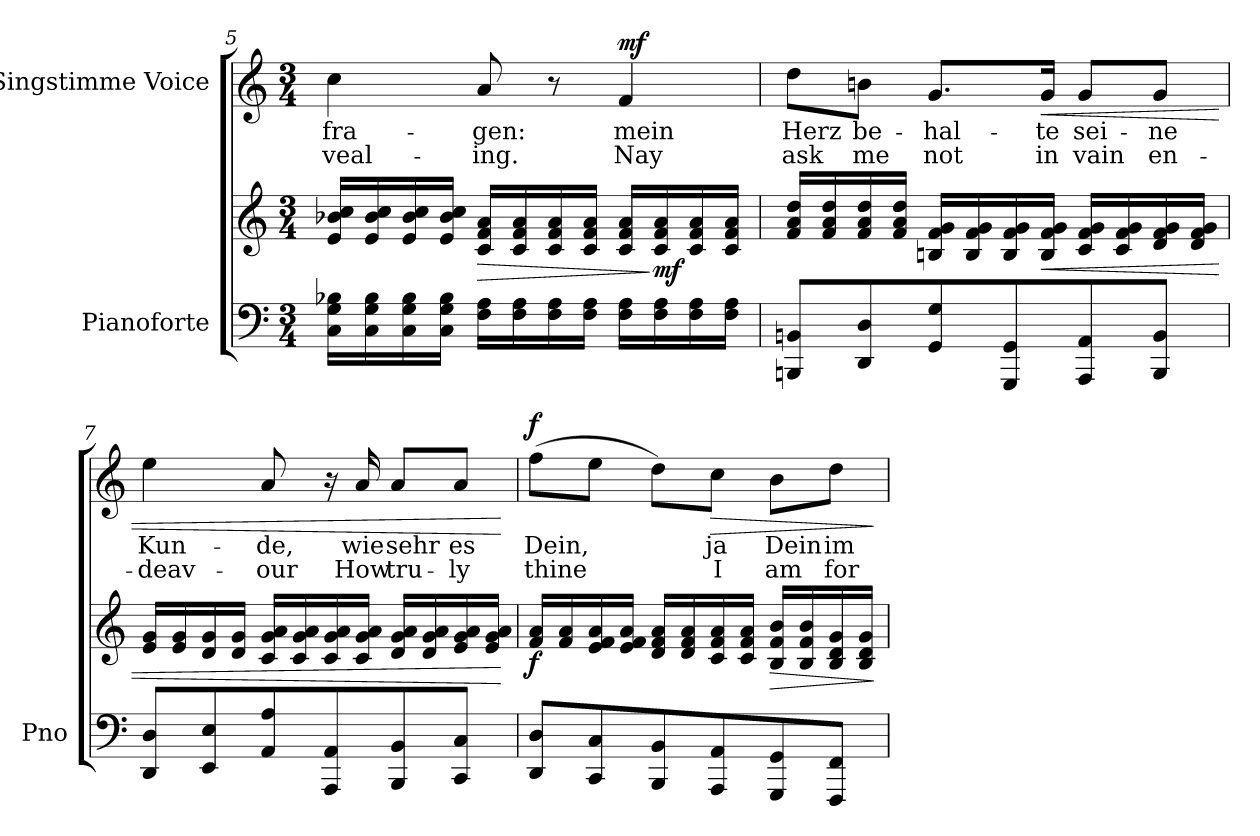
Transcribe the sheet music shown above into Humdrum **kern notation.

**kern	**kern	**dynam	**kern	**text	**text	**dynam
*part2	*part2	*part2	*part1	*part1	*part1	*part1
*staff3	*staff2	*staff2/3	*staff1	*staff1	*staff1	*staff1
*I"Pianoforte	*	*	*I"Singstimme Voice	*	*	*
*I'Pno	*	*	*	*	*	*
*clefF4	*clefG2	*	*clefG2	*	*	*
*k[]	*k[]	*	*k[]	*	*	*
*M3/4	*M3/4	*	*M3/4	*	*	*
=5	=5	=5	=5	=5	=5	=5
!	!	!	!	!LO:LY:b	!LO:LY:b	!
16C\ 16G\ 16B-X\LL	16e/ 16b-X/ 16cc/LL	.	4cc\	fra-	-veal-	.
16C\ 16G\ 16B-\	16e/ 16b-/ 16cc/	.	.	.	.	.
16C\ 16G\ 16B-\	16e/ 16b-/ 16cc/	.	.	.	.	.
16C\ 16G\ 16B-\JJ	16e/ 16b-/ 16cc/JJ	.	.	.	.	.
!	!	!LO:HP:b	!	!LO:LY:b	!LO:LY:b	!
16F\ 16A\LL	16c/ 16f/ 16a/LL	>	8a/	-gen:	-ing.	.
16F\ 16A\	16c/ 16f/ 16a/	.	.	.	.	.
16F\ 16A\	16c/ 16f/ 16a/	.	8r	.	.	.
16F\ 16A\JJ	16c/ 16f/ 16a/JJ	.	.	.	.	.
!	!	!	!	!LO:LY:b	!LO:LY:b	!LO:DY:a
16F\ 16A\LL	16c/ 16f/ 16a/LL	.	4f/	mein	Nay	mf
!	!	!LO:DY:n=1:b	!	!	!	!
16F\ 16A\	16c/ 16f/ 16a/	] mf	.	.	.	.
16F\ 16A\	16c/ 16f/ 16a/	.	.	.	.	.
16F\ 16A\JJ	16c/ 16f/ 16a/JJ	.	.	.	.	.
!!LO:LB:g=z
=6	=6	=6	=6	=6	=6	=6
!	!	!	!	!LO:LY:b	!LO:LY:b	!
8BBBn/ 8BBn/L	16f/ 16a/ 16dd/LL	.	8dd\L	Herz	ask	.
.	16f/ 16a/ 16dd/	.	.	.	.	.
!	!	!	!	!LO:LY:b	!LO:LY:b	!
8DD/ 8D/	16f/ 16a/ 16dd/	.	8bn\J	be-	me	.
.	16f/ 16a/ 16dd/JJ	.	.	.	.	.
!	!	!	!	!LO:LY:b	!LO:LY:b	!
8GG/ 8G/	16Bn/ 16f/ 16g/LL	.	8.g/L	-hal-	not	.
.	16B/ 16f/ 16g/	.	.	.	.	.
8GGG/ 8GG/	16B/ 16f/ 16g/	.	.	.	.	.
!	!	!LO:HP:b	!	!LO:LY:b	!LO:LY:b	!LO:HP:b
.	16B/ 16f/ 16g/JJ	<	16g/Jk	-te	in	<
!	!	!	!	!LO:LY:b	!LO:LY:b	!
8AAA/ 8AA/	16c/ 16f/ 16g/LL	.	8g/L	sei-	vain	.
.	16c/ 16f/ 16g/	.	.	.	.	.
!	!	!	!	!LO:LY:b	!LO:LY:b	!
8BBB/ 8BB/J	16d/ 16f/ 16g/	.	8g/J	-ne	en-	.
.	16d/ 16f/ 16g/JJ	.	.	.	.	.
=7	=7	=7	=7	=7	=7	=7
!	!	!	!	!LO:LY:b	!LO:LY:b	!
8DD/ 8D/L	16e/ 16g/LL	.	4ee\	Kun-	-deav-	.
.	16e/ 16g/	.	.	.	.	.
8EE/ 8E/	16d/ 16g/	.	.	.	.	.
.	16d/ 16g/JJ	.	.	.	.	.
!	!	!	!	!LO:LY:b	!LO:LY:b	!
8AA/ 8A/	16c/ 16g/ 16a/LL	.	8a/	-de,	-our	.
.	16c/ 16g/ 16a/	.	.	.	.	.
8AAA/ 8AA/	16c/ 16g/ 16a/	.	16r	.	.	.
!	!	!	!	!LO:LY:b	!LO:LY:b	!
.	16c/ 16g/ 16a/JJ	.	16a/	wie	How	.
!	!	!	!	!LO:LY:b	!LO:LY:b	!
8BBB/ 8BB/	16d/ 16g/ 16a/LL	.	8a/L	sehr	tru-	.
.	16d/ 16g/ 16a/	.	.	.	.	.
!	!	!	!	!LO:LY:b	!LO:LY:b	!
8CC/ 8C/J	16e/ 16g/ 16a/	.	8a/J	es	-ly	.
.	16e/ 16g/ 16a/JJ	.	.	.	.	.
.	.	[	.	.	.	[
=8	=8	=8	=8	=8	=8	=8
!	!	!LO:DY:b	!	!LO:LY:b	!LO:LY:b	!LO:DY:a
8DD/ 8D/L	16f/ 16a/LL	f	(>8ff\L	Dein,	thine	f
.	16f/ 16a/	.	.	.	.	.
8CC/ 8C/	16e/ 16f/ 16a/	.	8ee\J	.	.	.
.	16e/ 16f/ 16a/JJ	.	.	.	.	.
8BBB/ 8BB/	16d/ 16f/ 16a/LL	.	8dd\L)	.	.	.
.	16d/ 16f/ 16a/	.	.	.	.	.
!	!	!	!	!LO:LY:b	!LO:LY:b	!LO:HP:b
8AAA/ 8AA/	16c/ 16f/ 16a/	.	8cc\J	ja	I	>
.	16c/ 16f/ 16a/JJ	.	.	.	.	.
!	!	!LO:HP:b	!	!LO:LY:b	!LO:LY:b	!
8GGG/ 8GG/	16B/ 16f/ 16b/LL	>	8b\L	Dein	am	.
.	16B/ 16f/ 16b/	.	.	.	.	.
!	!	!	!	!LO:LY:b	!LO:LY:b	!
8FFF/ 8FF/J	16B/ 16d/ 16g/	.	8dd\J	im	for	.
.	16B/ 16d/ 16g/JJ	.	.	.	.	.
.	.	]	.	.	.	]
=	=	=	=	=	=	=
*-	*-	*-	*-	*-	*-	*-
